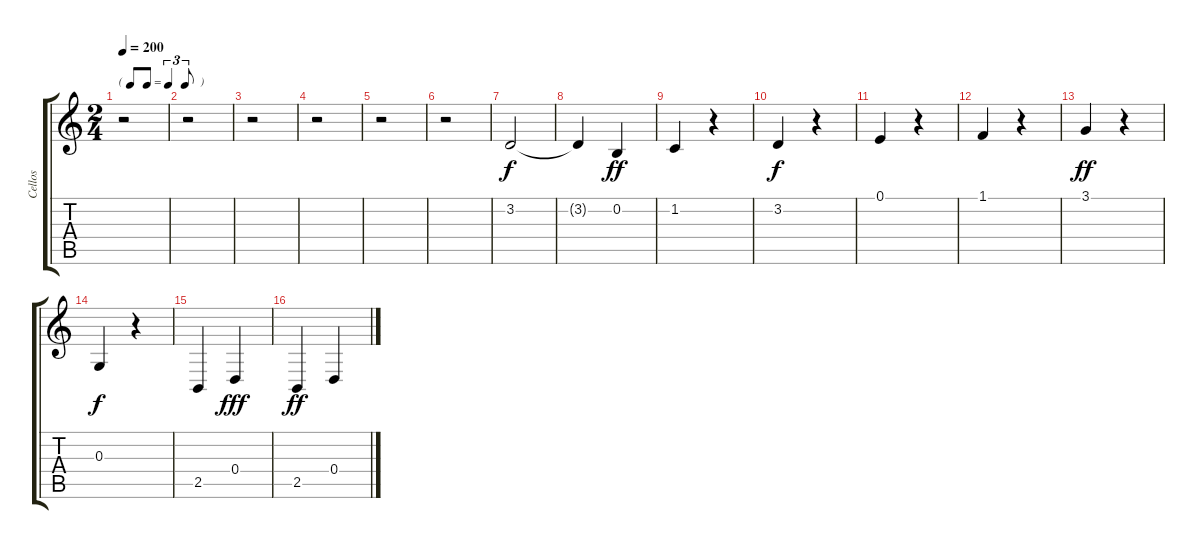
\track ("Cellos" "Cellos") {instrument stringensemble1}
\staff {score tabs}
\tuning (E4 B3 G3 D3 A2 E2) {hide}
\ts (2 4)
\tf triplet8th
\tempo 200
\clef g2
\ks c
r.2{dy mp} |
r.2 |
r.2 |
r.2 |
r.2 |
r.2 |
3.2.2{dy f} |
3.2{t}.4 0.2.4{dy ff} |
1.2.4 r.4 |
3.2.4{dy f} r.4 |
0.1.4 r.4 |
1.1.4 r.4 |
3.1.4{dy ff} r.4 |
0.3.4{dy f} r.4 |
2.5.4 0.4.4{dy fff} |
2.5.4{dy ff} 0.4.4
